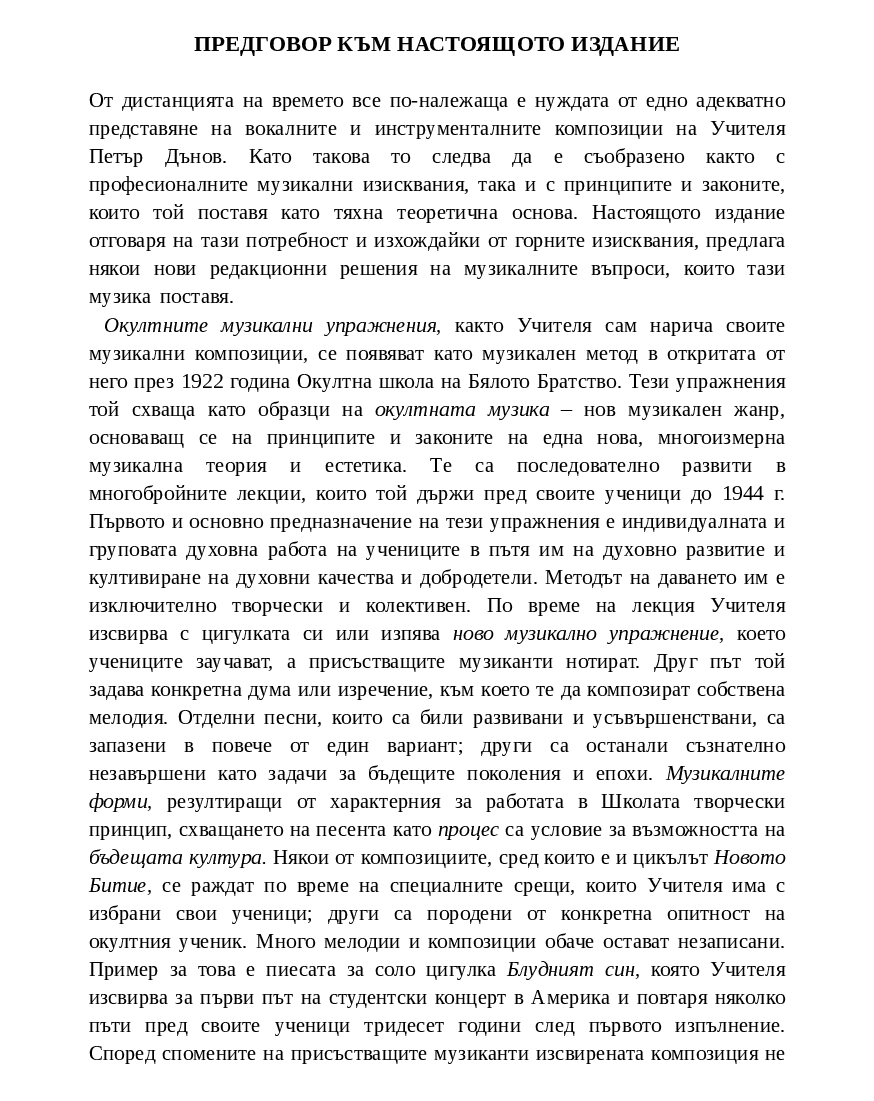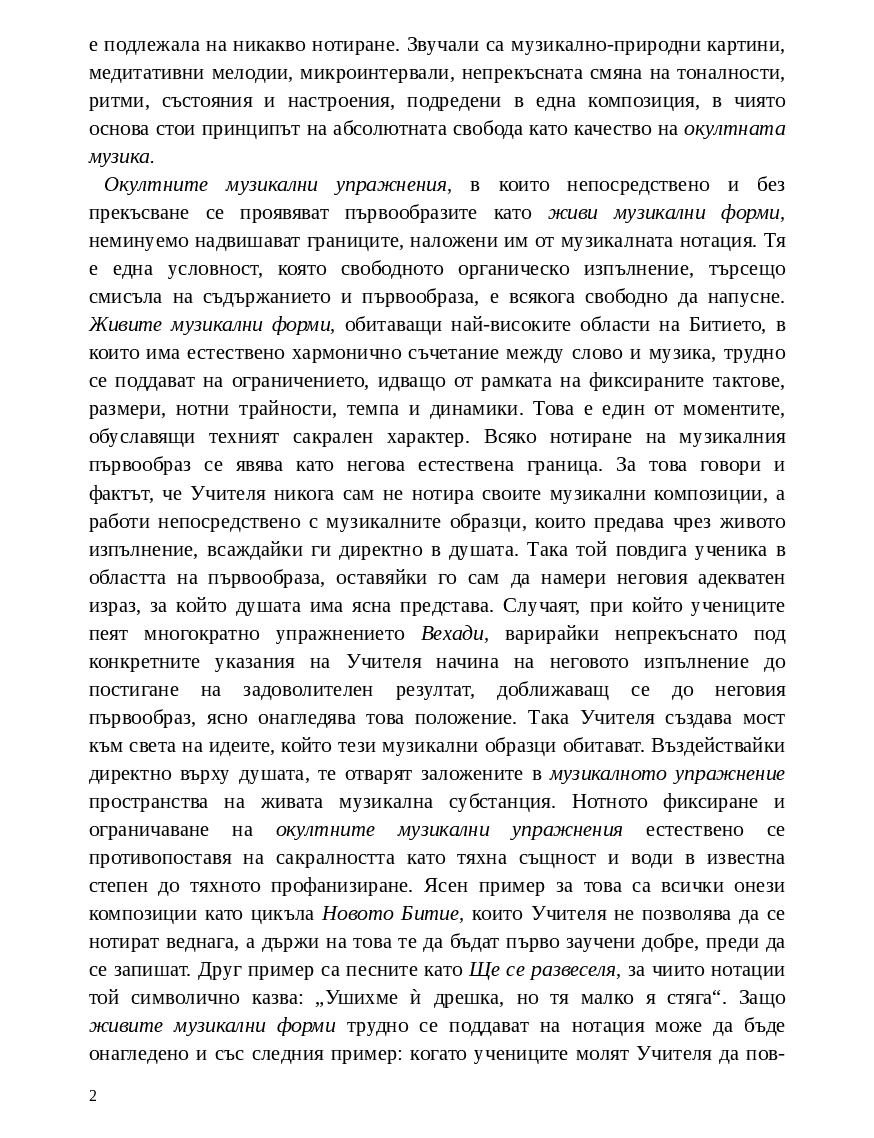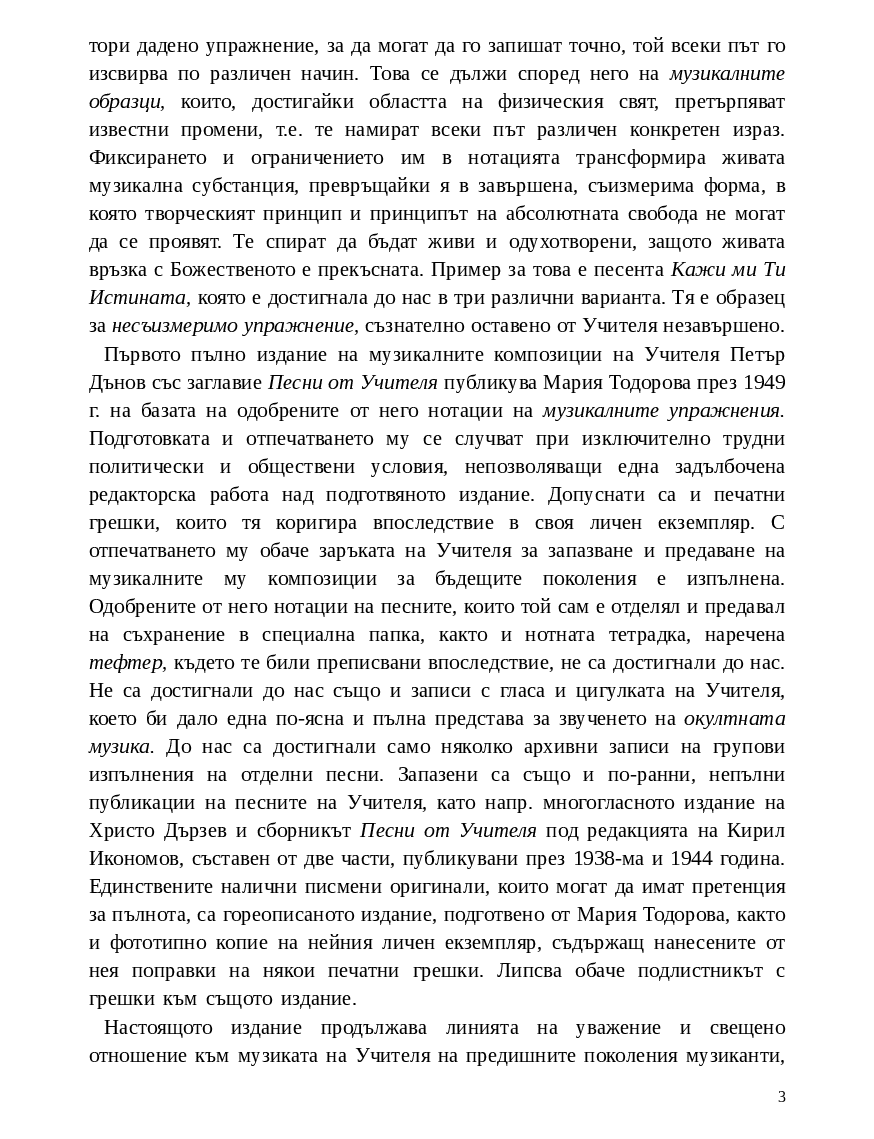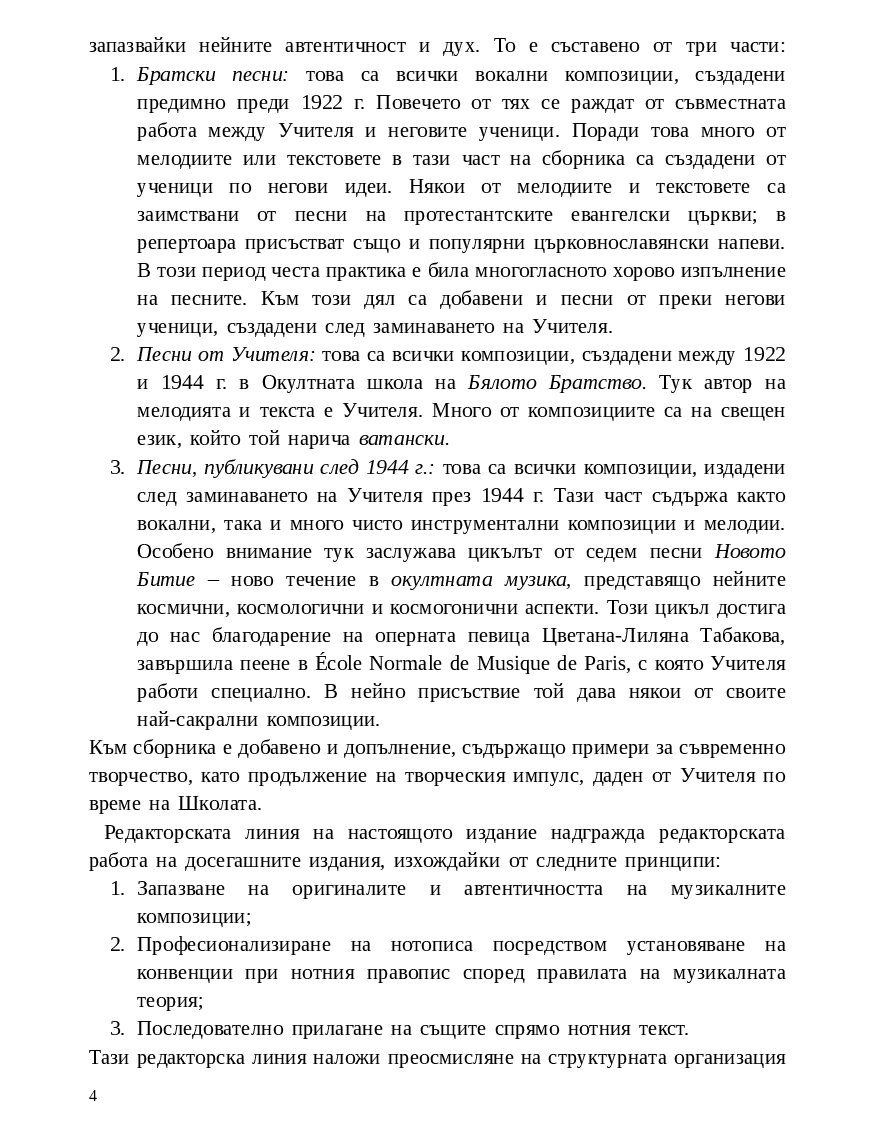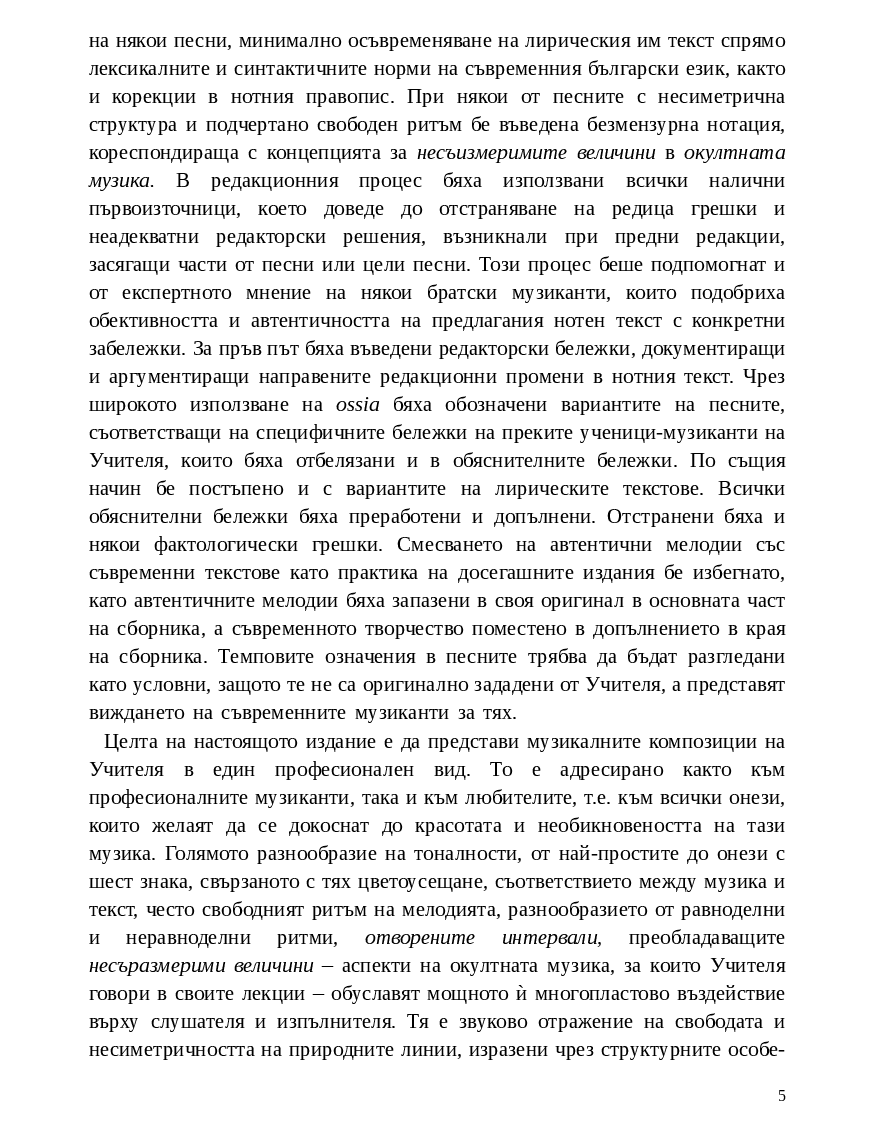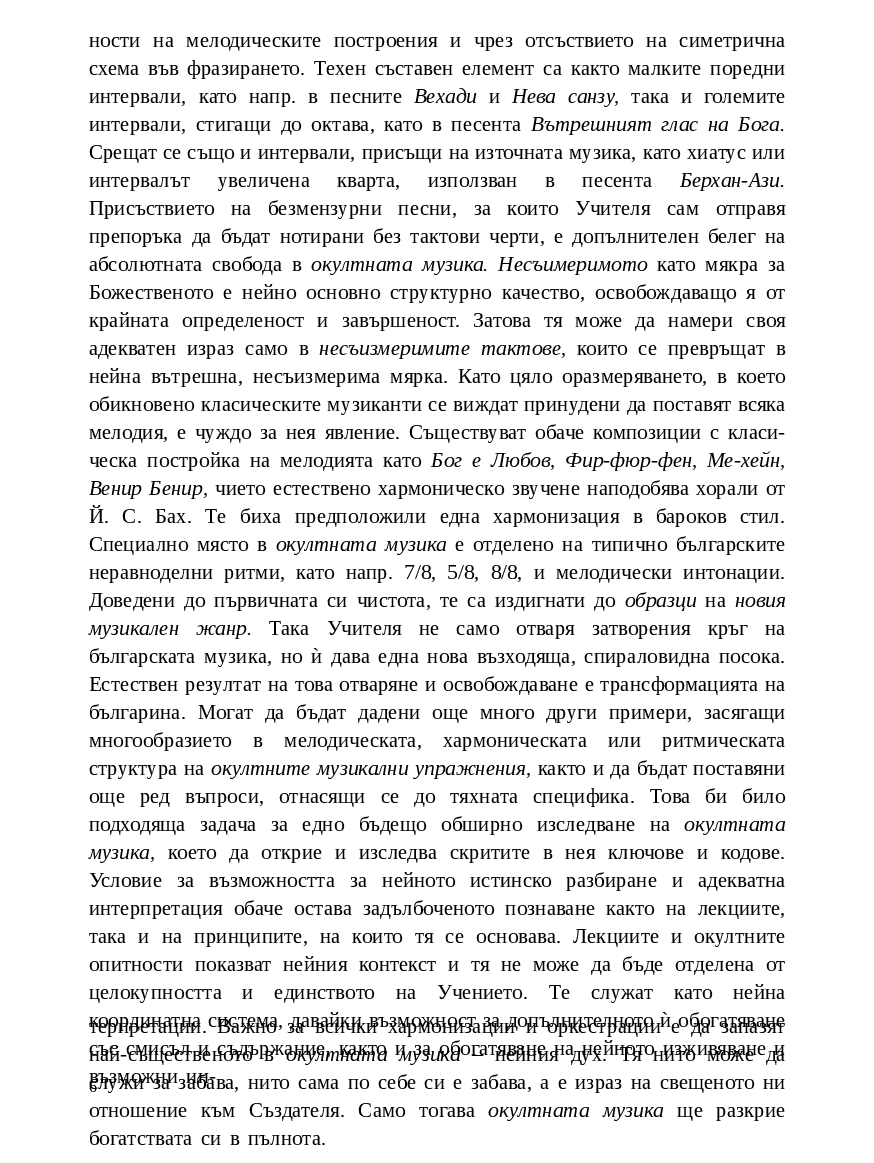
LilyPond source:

\version "2.24.3"

% include paper part and global functions
\include "include/globals.ily"

\bookpart {
  \paper {
    print-all-headers = ##f
    print-page-number = ##t
    print-first-page-number = ##f

    % put page numbers on the bottom
    oddHeaderMarkup = \markup ""
    evenHeaderMarkup = \markup ""
    oddFooterMarkup = \markup
    \fill-line {
      ""
      \if \should-print-page-number \fromproperty #'page:page-number-string
    }
    evenFooterMarkup = \markup
    \fill-line {
      \if \should-print-page-number \fromproperty #'page:page-number-string
      ""
    }

    left-margin = 1.5\cm
    right-margin = 1.5\cm
    top-margin = 1.6\cm
    bottom-margin = 1.2\cm
    ragged-bottom = ##t % do not spread the staves to fill the whole vertical space


  }

  \tocItem \markup "Предговор към настоящото издание"
  \markup \fontsize  #+3 { \fill-line \bold {"ПРЕДГОВОР КЪМ НАСТОЯЩОТО ИЗДАНИЕ"} }



  \markup \fontsize #+2.5 {
    \vspace #1.5  \override #'(baseline-skip . 2.7)


    \justify {

      От дистанцията на времето все по-належаща е нуждата от едно адекватно представяне на вокалните и инструменталните композиции на Учителя Петър Дънов. Като такова то следва да е съобразено както с професионалните музикални изисквания, така и с принципите и законите, които той поставя като тяхна теоретична основа. Настоящото издание отговаря на тази потребност и изхождайки от горните изисквания, предлага някои нови редакционни решения на музикалните въпроси, които тази музика поставя.

    }
  }
  
   \markup \fontsize #+2.5 {
    \vspace #0.6  \override #'(baseline-skip . 2.7)
    \justify {
      \hspace #1.5

      \italic {Окултните} \italic {музикални} \italic {упражнения,} както Учителя сам нарича своите музикални композиции, се появяват като музикален метод в откритата от него през 1922 година Окултна школа на Бялото Братство. Тези упражнения той схваща като образци на \italic {окултната} \italic {музика} – нов музикален жанр, основаващ се на принципите и законите на една нова, многоизмерна музикална теория и естетика. Те са последователно развити в многобройните лекции, които той държи пред своите ученици до 1944 г. Първото и основно предназначение на тези упражнения е индивидуалната и груповата духовна работа на учениците в пътя им на духовно развитие и култивиране на духовни качества и добродетели. Методът на даването им е изключително творчески и колективен. По време на лекция Учителя изсвирва с цигулката си или изпява \italic {ново} \italic {музикално} \italic {упражнение,} което учениците заучават, а присъстващите музиканти нотират. Друг път той задава конкретна дума или  изречение, към което те да композират собствена мелодия. Отделни песни, които са били развивани и усъвършенствани, са запазени в повече от един вариант; други са останали съзнателно незавършени като задачи за бъдещите поколения и епохи. \italic {Музикалните} \italic {форми,} резултиращи от характерния за работата в Школата творчески принцип, схващането на песента като \italic {процес} са условие за възможността на \italic {бъдещата} \italic {култура.} Някои от композициите, сред които е и цикълът \italic {Новото} \italic {Битие,} се раждат по време на специалните срещи, които Учителя има с избрани свои ученици; други са породени от конкретна опитност на окултния ученик. Много мелодии и композиции обаче остават незаписани.  Пример за това е пиесата за соло цигулка \italic {Блудният} \italic {син,} която Учителя изсвирва за първи път на студентски концерт в Америка и повтаря няколко пъти пред своите ученици тридесет години след първото изпълнение. Според спомените на присъстващите музиканти изсвирената композиция не

    }
  }
  
    \markup \fontsize #+2.5 {
    \override #'(baseline-skip . 2.7)
    \justify {
      е подлежала на никакво нотиране. Звучали са музикално-природни картини, медитативни мелодии, микроинтервали, непрекъсната смяна на тоналности, ритми, състояния и настроения, подредени в една композиция, в чиято основа стои принципът на абсолютната свобода като качество на \italic{окултната} \italic {музика.}
    }
  }
  
   \markup \fontsize #+2.5 {
    \vspace #0.6  \override #'(baseline-skip . 2.7)
    \justify {
      \hspace #1.5

      \italic{Окултните} \italic{музикални} \italic{упражнения,} в които непосредствено и без прекъсване се проявяват първообразите като \italic{живи} \italic{музикални} \italic{форми,} неминуемо надвишават границите, наложени им от музикалната нотация. Тя е една условност, която свободното органическо изпълнение, търсещо смисъла на съдържанието и първообраза, е всякога свободно да напусне.  \italic{Живите} \italic{музикални} \italic{форми,} обитаващи най-високите области на Битието, в които има естествено хармонично съчетание между слово и музика, трудно се поддават на ограничението, идващо от рамката на фиксираните тактове, размери, нотни трайности, темпа и динамики. Това е един от моментите, обуславящи техният сакрален характер. Всяко нотиране на музикалния първообраз се явява като негова естествена граница. За това говори и фактът, че Учителя никога сам не нотира своите музикални композиции, а работи непосредствено с  музикалните образци, които предава чрез живото изпълнение, всаждайки ги директно в душата. Така той  повдига ученика в областта на първообраза, оставяйки го сам да намери неговия адекватен израз, за който душата има ясна представа. Случаят, при който учениците пеят многократно упражнението \italic{Вехади,} варирайки непрекъснато под конкретните указания на Учителя начина на неговото изпълнение до постигане на задоволителен резултат, доближаващ се до неговия първообраз, ясно онагледява това положение. Така Учителя създава мост към света на идеите, който тези музикални образци обитават. Въздействайки директно върху душата, те отварят заложените в \italic{музикалното} \italic{упражнение} пространства на живата музикална субстанция. Нотното фиксиране и ограничаване на \italic{окултните} \italic{музикални} \italic{упражнения} естествено се противопоставя на сакралността като тяхна същност и води в известна степен до тяхното профанизиране. Ясен пример за това са всички онези композиции като цикъла \italic{Новото} \italic{Битие,} които Учителя не позволява да се нотират веднага, а държи на това те да бъдат първо заучени добре, преди да се запишат. Друг пример са песните като \italic{Ще} \italic{се }\italic{развеселя,} за чиито нотации той символично казва: „Ушихме ѝ дрешка, но тя малко я стяга“. Защо \italic{живите} \italic{музикални} \italic{форми} трудно се поддават на нотация може да бъде онагледено и със следния пример: когато учениците молят Учителя да пов-

    }
  }
  
    \markup \fontsize #+2.5 {
    \override #'(baseline-skip . 2.7)
    \justify {
      тори дадено упражнение, за да могат да го запишат точно, той всеки път го изсвирва по различен начин. Това се дължи според него на  \italic{музикалните} \italic{образци,} които, достигайки областта на физическия свят, претърпяват известни промени, т.е. те намират всеки път различен конкретен израз. Фиксирането и ограничението им в нотацията трансформира живата музикална субстанция, превръщайки я в завършена, съизмерима форма, в която творческият принцип и принципът на абсолютната свобода не могат да се проявят. Те спират да бъдат живи и одухотворени, защото живата връзка с Божественото е прекъсната. Пример за това е песента \italic{Кажи} \italic{ми} \italic{Ти} \italic{Истината,} която е достигнала до нас в три различни варианта. Тя е образец за \italic{несъизмеримо упражнение,} съзнателно оставено от Учителя незавършено.
    }
  }
  
   \markup \fontsize #+2.5 {
    \vspace #0.6  \override #'(baseline-skip . 2.7)
    \justify {
      \hspace #1.5
      Първото пълно издание на музикалните композиции на Учителя Петър Дънов със заглавие \italic {Песни} \italic {от} \italic {Учителя} публикува Мария Тодорова през 1949 г. на базата на одобрените от него нотации на \italic {музикалните} \italic {упражнения.} Подготовката и отпечатването му се случват при изключително трудни политически и обществени условия, непозволяващи една задълбочена редакторска работа над подготвяното издание. Допуснати са и печатни грешки, които тя коригира впоследствие в своя личен екземпляр. С отпечатването му обаче заръката на Учителя за запазване и предаване на музикалните му композиции за бъдещите поколения е изпълнена. Одобрените от него нотации на песните, които той сам е отделял и предавал на съхранение в специална папка, както и нотната тетрадка, наречена \italic {тефтер,} където те били преписвани впоследствие, не са достигнали до нас. Не са достигнали до нас също и записи с гласа и цигулката на Учителя, което би дало една по-ясна и пълна представа за звученето на \italic {окултната} \italic {музика.} До нас са достигнали само няколко архивни записи на групови изпълнения на отделни песни. Запазени са също и по-ранни, непълни публикации на песните на Учителя, като напр. многогласното издание на Христо Дързев и сборникът \italic {Песни} \italic {от} \italic {Учителя} под редакцията на Кирил Икономов, съставен от две части, публикувани през 1938-ма и 1944 година. Единствените налични писмени оригинали, които могат да имат претенция за пълнота, са гореописаното издание, подготвено от Мария Тодорова, както и фототипно копие на нейния личен екземпляр, съдържащ нанесените от нея поправки на някои печатни грешки. Липсва обаче подлистникът с грешки към същото издание.
    }
  }
  
   \markup \fontsize #+2.5 {
    \vspace #0.6  \override #'(baseline-skip . 2.7)
    \justify {
      \hspace #1.5
      Настоящото издание продължава линията на уважение и свещено отношение към музиката на Учителя на предишните поколения музиканти,
    }
  }


  \markup \fontsize #+2.5 {
    \vspace #0.5  \override #'(baseline-skip . 2.7)
    \justify {
      \justify-line {запазвайки нейните автентичност и дух. То е съставено от три части:}
    }
  }
  
  
  \markup \override #'(line-width . 62.5) \fontsize  #+2.5 {
    \override #'(baseline-skip . 2.7) \column {
      "    1."
    }
    \hspace #0.5
    \vspace #0.6  \override #'(baseline-skip . 2.7) \column {
      \justify {
        \italic {Братски песни: } това са всички вокални композиции, създадени предимно преди 1922 г. Повечето от тях се раждат от съвместната работа между Учителя и неговите ученици. Поради това много от мелодиите или текстовете в тази част на сборника са създадени от ученици по негови идеи. Някои от мелодиите и текстовете са заимствани от песни на протестантските евангелски църкви; в репертоара присъстват също и популярни църковнославянски напеви. В този период честа практика е била многогласното хорово изпълнение на песните. Към този дял са добавени и песни от преки негови ученици, създадени след заминаването на Учителя.
      }
    }
  }
  
    \markup \override #'(line-width . 62.5) \fontsize  #+2.5 {
    \vspace #0.6  \override #'(baseline-skip . 2.7) \column {
      "    2."
    }
    \hspace #0.5
    \override #'(baseline-skip . 2.7) \column {
      \justify {
        \italic { Песни от Учителя: } това са всички композиции, създадени между 1922 и 1944 г. в Окултната школа на \italic {Бялото}
        \italic {Братство.} Тук автор на мелодията и текста е Учителя. Много от композициите са на свещен език, който той
        нарича \italic {ватански.}
      }
    }
  }
  
   \markup \override #'(line-width . 62.5) \fontsize  #+2.5 {
    \vspace #0.6  \override #'(baseline-skip . 2.7) \column {
      "    3."
    }
    \hspace #0.5
    \override #'(baseline-skip . 2.7) \column {
      \justify {
        \italic {Песни, публикувани след 1944 г.:  } това са всички композиции, издадени след заминаването на Учителя през 1944 г.
        Тази част съдържа както вокални, така и много чисто инструментални композиции и мелодии. Особено внимание тук
        заслужава цикълът от седем песни \italic {Новото} \italic{Битие} – ново течение в \italic {окултната} \italic {музика,} представящо нейните космични, космологични и космогонични аспекти. Този цикъл достига до нас благодарение на оперната певица Цветана-Лиляна Табакова, завършила пеене в École Normale de Musique de Paris, с която Учителя работи специално. В нейно присъствие той дава някои от своите най-сакрални композиции.
      }
    }
  }
  
   \markup \fontsize #+2.5 {
    \vspace #0.6  \override #'(baseline-skip . 2.7)
    \justify {
      Към сборника е добавено и допълнение, съдържащо примери за съвременно творчество, като продължение на творческия импулс, даден от Учителя по време на Школата.
    }
  }
  
   \markup \fontsize #+2.5 {
    \vspace #0.6  \override #'(baseline-skip . 2.7)
    \justify {
      \hspace #1.5
      Редакторската линия на настоящото издание надгражда редакторската работа на досегашните издания, изхождайки
      от следните принципи:
    }
  }
  
    \markup \override #'(line-width . 62.5) \fontsize  #+2.5 {
    \vspace #0.6  \override #'(baseline-skip . 2.7) \column {
      "    1."
    }
    \hspace #0.5
    \override #'(baseline-skip . 2.7) \column {
      \justify {
        Запазване на оригиналите и автентичността на музикалните композиции;
      }
    }
  }
  
    \markup \override #'(line-width . 62.5) \fontsize  #+2.5 {
    \vspace #0.6  \override #'(baseline-skip . 2.7) \column {
      "    2."
    }
    \hspace #0.5
    \override #'(baseline-skip . 2.7) \column {
      \justify {
        Професионализиране на нотописа посредством установяване на конвенции при нотния правопис според правилата на музикалната теория;
      }
    }
  }
  
  
  \markup \override #'(line-width . 62.5) \fontsize  #+2.5 {
    \vspace #0.6 \override #'(baseline-skip . 2.7) \column {
      "    3."
    }
    \hspace #0.5
    \override #'(baseline-skip . 2.7) \column {
      \justify {
        Последователно прилагане на същите спрямо нотния текст.
      }
    }
  }
   \markup \fontsize #+2.5 {
    \vspace #0.6 \override #'(baseline-skip . 2.7)
    \justify {Тази редакторска линия наложи преосмисляне на структурната организация}
  }
  \markup \fontsize #+2.5 {
    \override #'(baseline-skip . 2.7)
    \justify {
      на някои песни, минимално осъвременяване на лирическия им текст спрямо лексикалните и синтактичните норми на съвременния български език, както и корекции в нотния правопис. При някои от песните с несиметрична структура и подчертано свободен ритъм бе въведена безмензурна нотация, кореспондираща с концепцията за \italic"несъизмеримите" \italic"величини" в \italic"окултната" \italic"музика." В редакционния процес бяха използвани всички налични първоизточници, което доведе до отстраняване на редица грешки и неадекватни редакторски решения, възникнали при предни редакции, засягащи части от песни или цели песни. Този процес беше подпомогнат и от експертното мнение на някои братски музиканти, които подобриха обективността и автентичността на предлагания нотен текст с конкретни забележки. За пръв път бяха въведени редакторски бележки, документиращи и аргументиращи направените редакционни промени в нотния текст. Чрез широкото използване на \italic {ossia} бяха обозначени вариантите на песните, съответстващи на специфичните бележки на преките ученици-музиканти на Учителя, които бяха отбелязани и в обяснителните бележки. По същия начин бе постъпено и с вариантите на лирическите текстове. Всички обяснителни бележки бяха преработени и допълнени. Отстранени бяха и някои фактологически грешки. Смесването на автентични мелодии със съвременни текстове като практика на досегашните издания бе избегнато, като автентичните мелодии бяха запазени в своя оригинал в основната част на сборника, а съвременното творчество поместено в допълнението в края на сборника. Темповите означения в песните трябва да бъдат разгледани като условни, защото те не са оригинално зададени от Учителя, а представят виждането на съвременните музиканти за тях.    
    }
  }
  
    \markup \fontsize #+2.5 {
    \vspace #0.6  \override #'(baseline-skip . 2.7)
    \justify {
      \hspace #1.5

      Целта на настоящото издание е да представи музикалните композиции на Учителя в един професионален вид. То е адресирано както към професионалните музиканти, така и към любителите, т.е. към всички онези, които желаят да се докоснат до красотата и необикновеността на тази музика. Голямото разнообразие на тоналности, от най-простите до онези с шест знака, свързаното с тях цветоусещане, съответствието между музика и текст, често свободният ритъм на мелодията, разнообразието от равноделни и неравноделни ритми, \italic {отворените} \italic {интервали,} преобладаващите \italic {несъразмерими} \italic {величини} – аспекти на окултната музика, за които Учителя говори в своите лекции – обуславят мощното ѝ многопластово въздействие върху слушателя и изпълнителя. Тя е звуково отражение на свободата и несиметричността на природните линии, изразени чрез структурните особе-
    }
  }
  
     \markup \fontsize #+2.5 {
    \vspace #0.6  \override #'(baseline-skip . 2.7)
    \justify {
      
      ности на мелодическите построения и чрез отсъствието на симетрична схема във фразирането. Техен съставен елемент са както малките поредни интервали, като напр. в песните \italic {Вехади} и \italic {Нева санзу,} така и големите интервали, стигащи до октава, като в песента \italic {Вътрешният глас на Бога.} Срещат се също и интервали, присъщи на източната музика, като хиатус или интервалът увеличена кварта, използван в песента \italic {Берхан-Ази.} Присъствието на безмензурни песни, за които Учителя сам отправя препоръка да бъдат нотирани без тактови черти, е допълнителен белег на абсолютната свобода в \italic {окултната} \italic {музика.} \italic {Несъимеримото} като мякра за Божественото е нейнo основно структурно качество, освобождаващо я от крайната определеност и завършеност. Затова тя може да намери своя адекватен израз само в \italic {несъизмеримите} \italic {тактове,} които се превръщат в нейна вътрешна, несъизмерима мярка. Като цяло оразмеряването, в което обикновено класическите музиканти се виждат принудени да поставят всяка мелодия, е чуждо за нея явление. Съществуват обаче композиции с класи- ческа постройка на мелодията като \italic {Бог e Любов,} \italic {Фир-фюр-фен,} \italic {Ме-хейн,} \italic {Венир} \italic{ Бенир,} чието естествено  хармоническо звучене наподобява хорали от Й. С. Бах. Те биха предположили една хармонизация в бароков стил. Специално място в \italic {окултната} \italic {музика} е отделено на типично българските неравноделни ритми, като напр. 7/8, 5/8, 8/8, и мелодически интонации. Доведени до първичната си чистота, те са издигнати до \italic {образци} на \italic {новия} \italic {музикален} \italic {жанр.} Така Учителя не само отваря затворения кръг на българската музика, но ѝ дава една нова възходяща, спираловидна посока. Естествен резултат на това отваряне и освобождаване е трансформацията на българина. Могат да бъдат дадени още много други примери, засягащи многообразието в мелодическата, хармоническата или ритмическата структура на \italic {окултните} \italic {музикални} \italic {упражнения,} както и да бъдат поставяни още ред въпроси, отнасящи се до тяхната специфика. Това би било подходяща задача за едно бъдещо обширно изследване на \italic {окултната} \italic {музика,} което да открие и изследва скритите в нея ключове и кодове. Условие за възможността за нейното истинско разбиране и адекватна интерпретация обаче остава задълбоченото познаване както на лекциите, така и на принципите, на които тя се основава. Лекциите и окултните опитности показват нейния контекст и тя не може да бъде отделена от целокупността и единството на Учението. Те служат като нейна координатна система, давайки възможност за допълнителното ѝ обогатяване със смисъл и съдържание, както и за обогатяване на нейното изживяване и възможни ин-
      
       }
  }

  
    \markup \fontsize #+2.5 {
    \vspace #0.6  \override #'(baseline-skip . 2.7)
    \justify {
      
    терпретации. Важно за всички хармонизации и оркестрации е да запазят най-същественото в \italic {окултната} \italic {музика} – нейния дух. Тя нито може да служи за забава, нито сама по себе си е забава, а е израз на свещеното ни отношение към Създателя. Само тогава \italic {окултната} \italic {музика} ще разкрие богатствата си в пълнота. 
       }
  }
  
    \markup \fontsize #+2.5 {
    \vspace #0.6  \override #'(baseline-skip . 2.7)
    \justify {
      \hspace #1.5 От името на целия издателски екип пожелаваме приятни индивидуални и колективни занимания с тази неземна, космична музика! Бог е Любов.
    }
  }
  
    \markup \fontsize #+3 \raise #0 \override #'(baseline-skip . 2.7) {
    \column {
      \line {"  "}
      \line {"  "}
      %\fill-line { "" ""  \italic {"Петър Ганев, София    "} }
      \fill-line { "" ""  \italic {"Мария Кирева, Мюнхен"} }
      \fill-line { "" ""  \italic {"2024 г.                            "} }
    }
  } 
  
  
  
  
} % bookpart